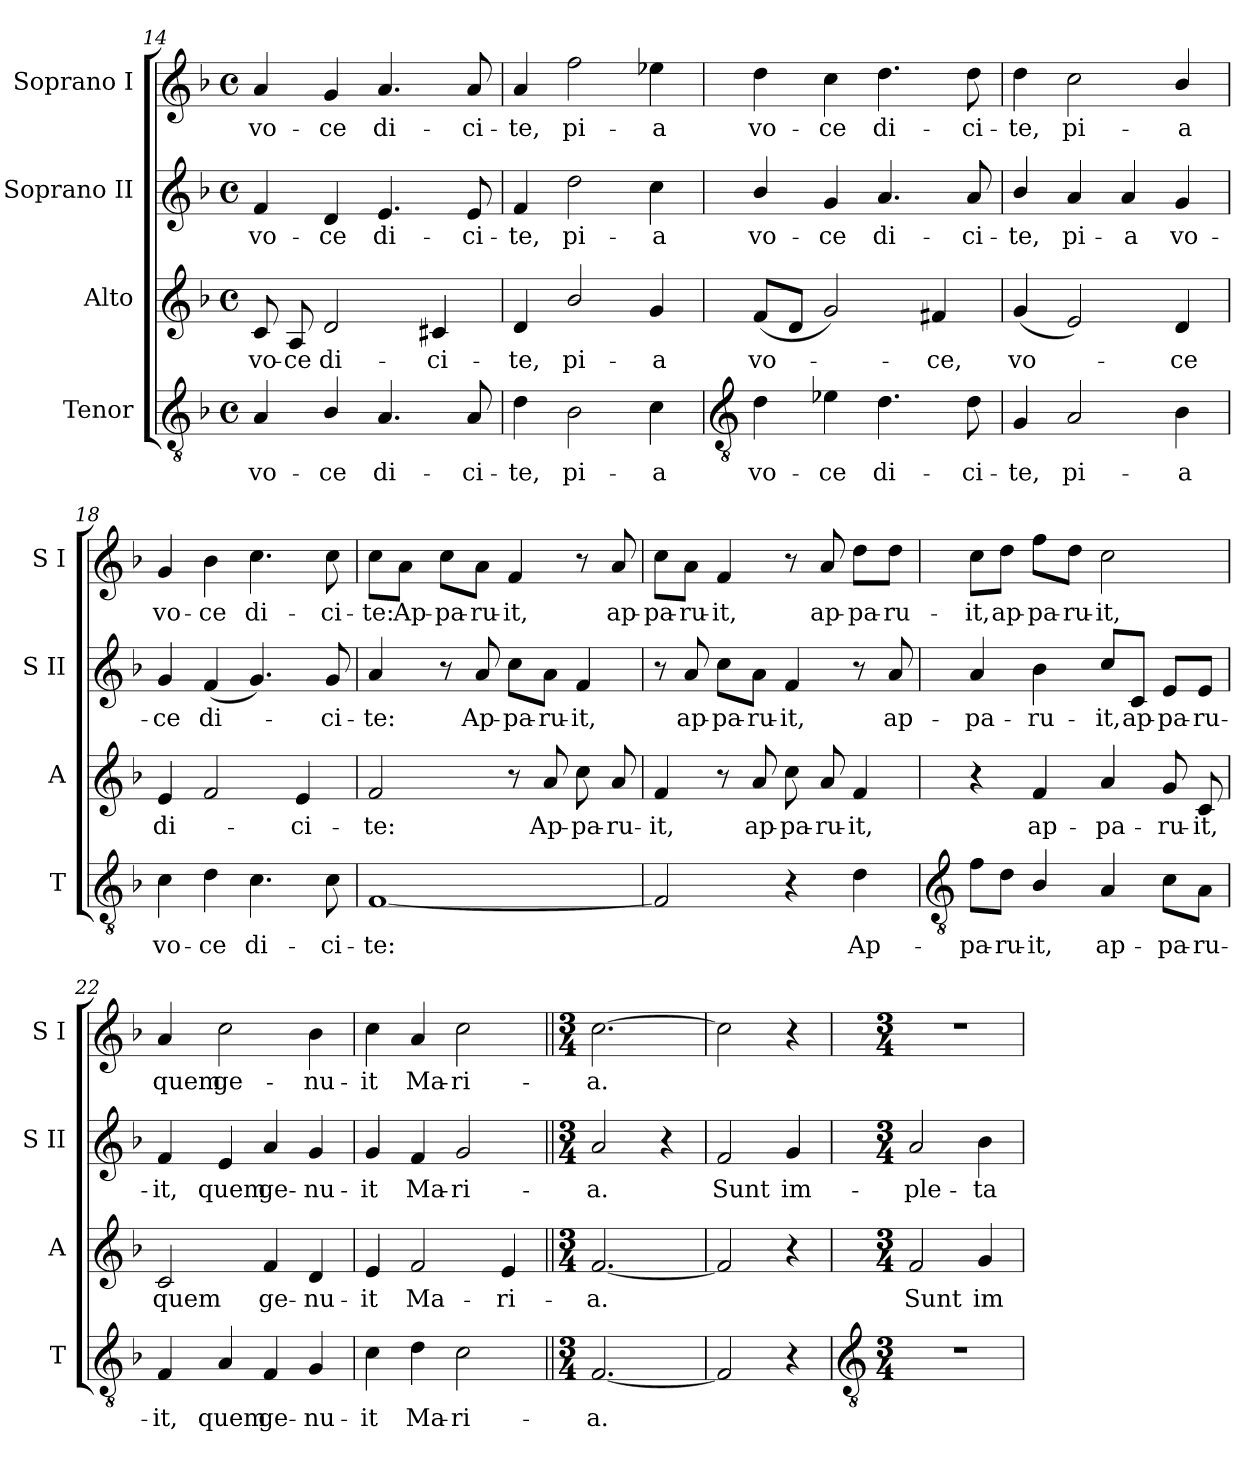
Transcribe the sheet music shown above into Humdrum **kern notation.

**kern	**text	**kern	**text	**kern	**text	**kern	**text
*part4	*part4	*part3	*part3	*part2	*part2	*part1	*part1
*staff4	*staff4	*staff3	*staff3	*staff2	*staff2	*staff1	*staff1
*I"Tenor	*	*I"Alto	*	*I"Soprano II	*	*I"Soprano I	*
*I'T	*	*I'A	*	*I'S II	*	*I'S I	*
*clefGv2	*	*clefG2	*	*clefG2	*	*clefG2	*
*k[b-]	*	*k[b-]	*	*k[b-]	*	*k[b-]	*
*F:	*	*F:	*	*F:	*	*F:	*
*M4/4	*	*M4/4	*	*M4/4	*	*M4/4	*
*met(c)	*	*met(c)	*	*met(c)	*	*met(c)	*
=14	=14	=14	=14	=14	=14	=14	=14
!	!LO:LY:b	!	!LO:LY:b	!	!LO:LY:b	!	!LO:LY:b
4A	vo-	8c	vo-	4f	vo-	4a	vo-
!	!	!	!LO:LY:b	!	!	!	!
.	.	8A	-ce	.	.	.	.
!	!LO:LY:b	!	!LO:LY:b	!	!LO:LY:b	!	!LO:LY:b
4B-/	-ce	2d	di-	4d	-ce	4g	-ce
!	!LO:LY:b	!	!	!	!LO:LY:b	!	!LO:LY:b
4.A	di-	.	.	4.e	di-	4.a	di-
!	!	!	!LO:LY:b	!	!	!	!
.	.	4c#X	-ci-	.	.	.	.
!	!LO:LY:b	!	!	!	!LO:LY:b	!	!LO:LY:b
8A	-ci-	.	.	8e	-ci-	8a	-ci-
=15	=15	=15	=15	=15	=15	=15	=15
!	!LO:LY:b	!	!LO:LY:b	!	!LO:LY:b	!	!LO:LY:b
4d	-te,	4d	-te,	4f	-te,	4a	-te,
!	!LO:LY:b	!	!LO:LY:b	!	!LO:LY:b	!	!LO:LY:b
2B-	pi-	2b-/	pi-	2dd	pi-	2ff	pi-
!	!LO:LY:b	!	!LO:LY:b	!	!LO:LY:b	!	!LO:LY:b
4c	-a	4g	-a	4cc	-a	4ee-X	-a
!!LO:LB:g=z
=16	=16	=16	=16	=16	=16	=16	=16
*clefGv2	*	*	*	*	*	*	*
!	!LO:LY:b	!	!LO:LY:b	!	!LO:LY:b	!	!LO:LY:b
4d	vo-	(<8fL	vo-	4b-/	vo-	4dd	vo-
.	.	8dJ	.	.	.	.	.
!	!LO:LY:b	!	!	!	!LO:LY:b	!	!LO:LY:b
4e-X	-ce	2g)	.	4g	-ce	4cc	-ce
!	!LO:LY:b	!	!	!	!LO:LY:b	!	!LO:LY:b
4.d	di-	.	.	4.a	di-	4.dd	di-
!	!	!	!LO:LY:b	!	!	!	!
.	.	4f#X	ce,	.	.	.	.
!	!LO:LY:b	!	!	!	!LO:LY:b	!	!LO:LY:b
8d	-ci-	.	.	8a	-ci-	8dd	-ci-
=17	=17	=17	=17	=17	=17	=17	=17
!	!LO:LY:b	!	!LO:LY:b	!	!LO:LY:b	!	!LO:LY:b
4G	-te,	(<4g	vo-	4b-/	-te,	4dd	-te,
!	!LO:LY:b	!	!	!	!LO:LY:b	!	!LO:LY:b
2A	pi-	2e)	.	4a	pi-	2cc	pi-
!	!	!	!	!	!LO:LY:b	!	!
.	.	.	.	4a	-a	.	.
!	!LO:LY:b	!	!LO:LY:b	!	!LO:LY:b	!	!LO:LY:b
4B-	-a	4d	ce	4g	vo-	4b-/	-a
=18	=18	=18	=18	=18	=18	=18	=18
!	!LO:LY:b	!	!LO:LY:b	!	!LO:LY:b	!	!LO:LY:b
4c	vo-	4e	di-	4g	-ce	4g	vo-
!	!LO:LY:b	!	!	!	!LO:LY:b	!	!LO:LY:b
4d	-ce	2f	.	(<4f	di-	4b-	-ce
!	!LO:LY:b	!	!	!	!	!	!LO:LY:b
4.c	di-	.	.	4.g)	.	4.cc	di-
!	!	!	!LO:LY:b	!	!	!	!
.	.	4e	-ci-	.	.	.	.
!	!LO:LY:b	!	!	!	!LO:LY:b	!	!LO:LY:b
8c	-ci-	.	.	8g	ci-	8cc	-ci-
=19	=19	=19	=19	=19	=19	=19	=19
!	!LO:LY:b	!	!LO:LY:b	!	!LO:LY:b	!	!LO:LY:b
[1F	-te:	2f	-te:	4a	-te:	8cc\L	-te:
!	!	!	!	!	!	!	!LO:LY:b
.	.	.	.	.	.	8a\J	Ap-
!	!	!	!	!	!	!	!LO:LY:b
.	.	.	.	8r	.	8cc\L	-pa-
!	!	!	!	!	!LO:LY:b	!	!LO:LY:b
.	.	.	.	8a	Ap-	8a\J	-ru-
!	!	!	!	!	!LO:LY:b	!	!LO:LY:b
.	.	8r	.	8cc\L	-pa-	4f	-it,
!	!	!	!LO:LY:b	!	!LO:LY:b	!	!
.	.	8a	Ap-	8a\J	-ru-	.	.
!	!	!	!LO:LY:b	!	!LO:LY:b	!	!
.	.	8cc	-pa-	4f	-it,	8r	.
!	!	!	!LO:LY:b	!	!	!	!LO:LY:b
.	.	8a	-ru-	.	.	8a	ap-
=20	=20	=20	=20	=20	=20	=20	=20
!	!	!	!LO:LY:b	!	!	!	!LO:LY:b
2F]	.	4f	-it,	8r	.	8cc\L	-pa-
!	!	!	!	!	!LO:LY:b	!	!LO:LY:b
.	.	.	.	8a	ap-	8a\J	-ru-
!	!	!	!	!	!LO:LY:b	!	!LO:LY:b
.	.	8r	.	8cc\L	-pa-	4f	-it,
!	!	!	!LO:LY:b	!	!LO:LY:b	!	!
.	.	8a	ap-	8a\J	-ru-	.	.
!	!	!	!LO:LY:b	!	!LO:LY:b	!	!
4r	.	8cc	-pa-	4f	-it,	8r	.
!	!	!	!LO:LY:b	!	!	!	!LO:LY:b
.	.	8a	-ru-	.	.	8a	ap-
!	!LO:LY:b	!	!LO:LY:b	!	!	!	!LO:LY:b
4d	Ap-	4f	-it,	8r	.	8dd\L	-pa-
!	!	!	!	!	!LO:LY:b	!	!LO:LY:b
.	.	.	.	8a	ap-	8dd\J	-ru-
!!LO:LB:g=z
=21	=21	=21	=21	=21	=21	=21	=21
*clefGv2	*	*	*	*	*	*	*
!	!LO:LY:b	!	!	!	!LO:LY:b	!	!LO:LY:b
8f\L	-pa-	4r	.	4a	-pa-	8cc\L	-it,
!	!LO:LY:b	!	!	!	!	!	!LO:LY:b
8d\J	-ru-	.	.	.	.	8dd\J	ap-
!	!LO:LY:b	!	!LO:LY:b	!	!LO:LY:b	!	!LO:LY:b
4B-/	-it,	4f	ap-	4b-	-ru-	8ff\L	-pa-
!	!	!	!	!	!	!	!LO:LY:b
.	.	.	.	.	.	8dd\J	-ru-
!	!LO:LY:b	!	!LO:LY:b	!	!LO:LY:b	!	!LO:LY:b
4A	ap-	4a	-pa-	8cc/L	-it,	2cc	-it,
!	!	!	!	!	!LO:LY:b	!	!
.	.	.	.	8c/J	ap-	.	.
!	!LO:LY:b	!	!LO:LY:b	!	!LO:LY:b	!	!
8c\L	-pa-	8g	-ru-	8e/L	-pa-	.	.
!	!LO:LY:b	!	!LO:LY:b	!	!LO:LY:b	!	!
8A\J	-ru-	8c	-it,	8e/J	-ru-	.	.
=22	=22	=22	=22	=22	=22	=22	=22
!	!LO:LY:b	!	!LO:LY:b	!	!LO:LY:b	!	!LO:LY:b
4F	-it,	2c	quem	4f	-it,	4a	quem
!	!LO:LY:b	!	!	!	!LO:LY:b	!	!LO:LY:b
4A	quem	.	.	4e	quem	2cc	ge-
!	!LO:LY:b	!	!LO:LY:b	!	!LO:LY:b	!	!
4F	ge-	4f	ge-	4a	ge-	.	.
!	!LO:LY:b	!	!LO:LY:b	!	!LO:LY:b	!	!LO:LY:b
4G	-nu-	4d	-nu-	4g	-nu-	4b-	-nu-
=23	=23	=23	=23	=23	=23	=23	=23
!	!LO:LY:b	!	!LO:LY:b	!	!LO:LY:b	!	!LO:LY:b
4c	-it	4e	-it	4g	-it	4cc	-it
!	!LO:LY:b	!	!LO:LY:b	!	!LO:LY:b	!	!LO:LY:b
4d	Ma-	2f	Ma-	4f	Ma-	4a	Ma-
!	!LO:LY:b	!	!	!	!LO:LY:b	!	!LO:LY:b
2c	-ri-	.	.	2g	-ri-	2cc	-ri-
!	!	!	!LO:LY:b	!	!	!	!
.	.	4e	-ri-	.	.	.	.
=24||	=24||	=24||	=24||	=24||	=24||	=24||	=24||
*M3/4	*	*M3/4	*	*M3/4	*	*M3/4	*
!	!LO:LY:b	!	!LO:LY:b	!	!LO:LY:b	!	!LO:LY:b
[2.F	-a.	[2.f	-a.	2a	-a.	[2.cc	-a.
.	.	.	.	4r	.	.	.
=25	=25	=25	=25	=25	=25	=25	=25
!	!	!	!	!	!LO:LY:b	!	!
2F]	.	2f]	.	2f	Sunt	2cc]	.
!	!	!	!	!	!LO:LY:b	!	!
4r	.	4r	.	4g	im-	4r	.
!!LO:LB:g=z
=26	=26	=26	=26	=26	=26	=26	=26
*clefGv2	*	*	*	*	*	*	*
*M3/4	*	*M3/4	*	*M3/4	*	*M3/4	*
!LO:N:vis=1	!	!	!LO:LY:b	!	!LO:LY:b	!LO:N:vis=1	!
2.r	.	2f	Sunt	2a	-ple-	2.r	.
!	!	!	!LO:LY:b	!	!LO:LY:b	!	!
.	.	4g	im-	4b-	-ta	.	.
=	=	=	=	=	=	=	=
*-	*-	*-	*-	*-	*-	*-	*-
